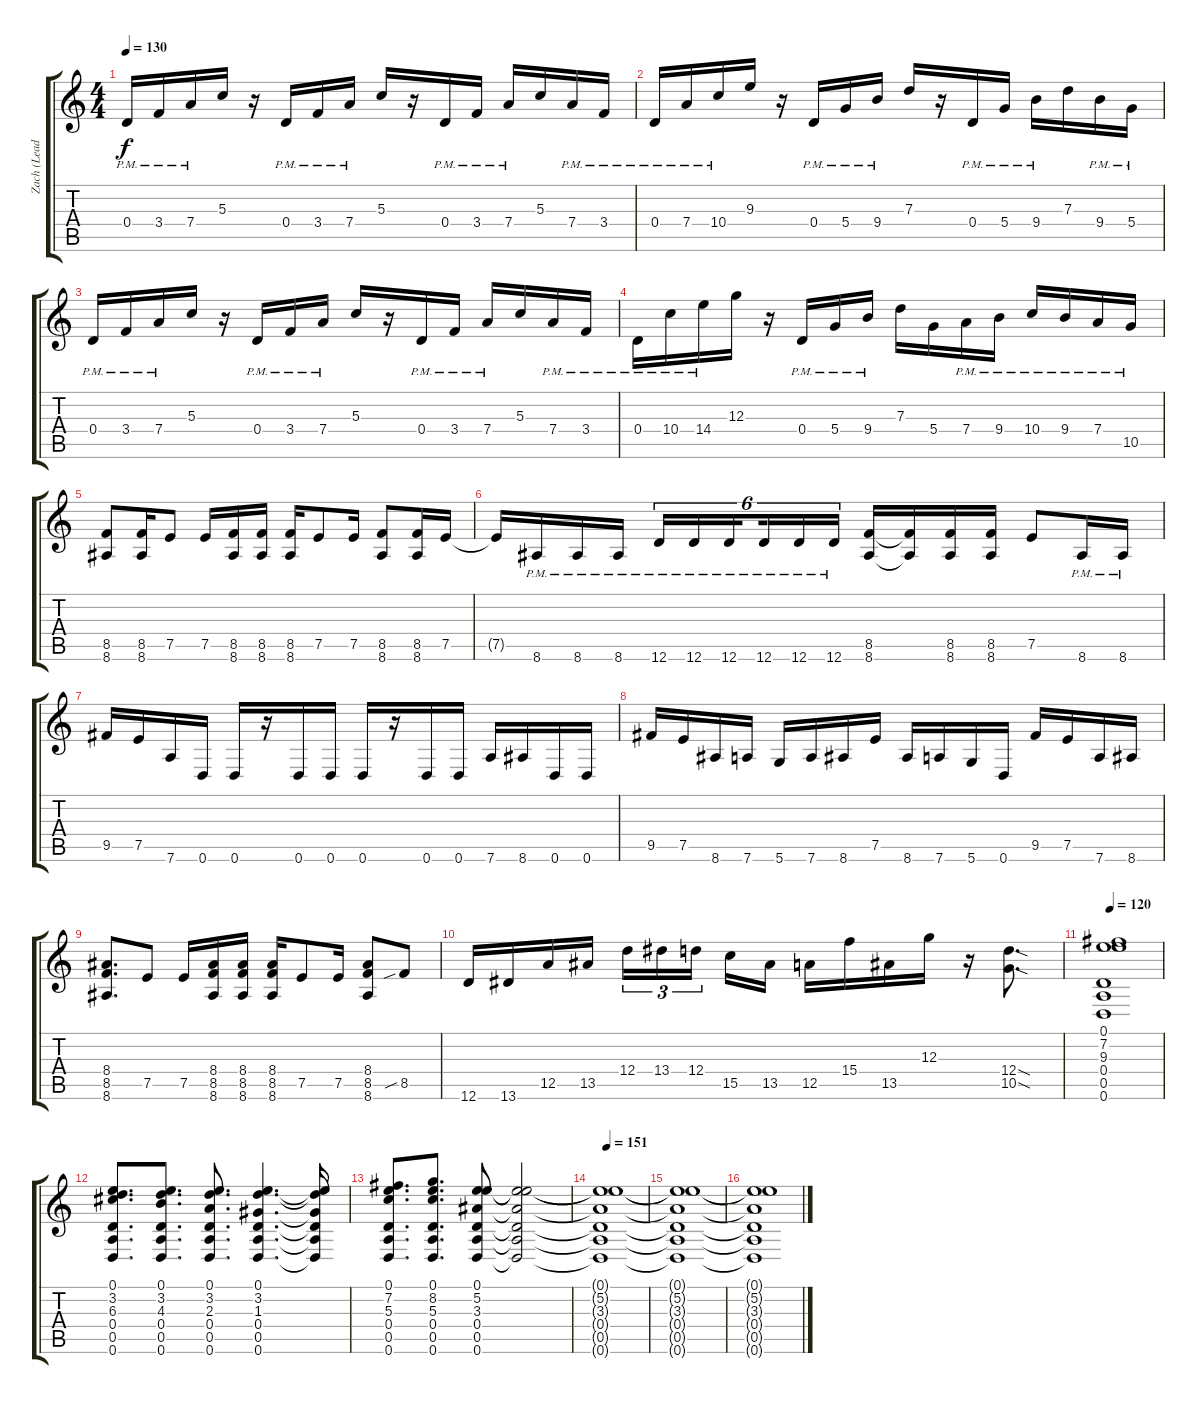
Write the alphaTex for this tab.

\track ("Zach (Lead)" "Zach (Lead") {instrument overdrivenguitar}
\staff {score tabs}
\tuning (E4 B3 G3 D3 A2 D2) {hide}
\ts (4 4)
\tempo 130
\clef g2
\ks c
0.4{pm}.16{dy f instrument overdrivenguitar} 3.4{pm}.16 7.4{pm}.16 5.3.16 r.16 0.4{pm}.16 3.4{pm}.16 7.4{pm}.16 5.3.16 r.16 0.4{pm}.16 3.4{pm}.16 7.4{pm}.16 5.3.16 7.4{pm}.16 3.4{pm}.16 |
0.4{pm}.16 7.4{pm}.16 10.4{pm}.16 9.3.16 r.16 0.4{pm}.16 5.4{pm}.16 9.4{pm}.16 7.3.16 r.16 0.4{pm}.16 5.4{pm}.16 9.4{pm}.16 7.3.16 9.4{pm}.16 5.4{pm}.16 |
0.4{pm}.16 3.4{pm}.16 7.4{pm}.16 5.3.16 r.16 0.4{pm}.16 3.4{pm}.16 7.4{pm}.16 5.3.16 r.16 0.4{pm}.16 3.4{pm}.16 7.4{pm}.16 5.3.16 7.4{pm}.16 3.4{pm}.16 |
0.4{pm}.16 10.4{pm}.16 14.4{pm}.16 12.3.16 r.16 0.4{pm}.16 5.4{pm}.16 9.4{pm}.16 7.3.16 5.4.16 7.4{pm}.16 9.4{pm}.16 10.4{pm}.16 9.4{pm}.16 7.4{pm}.16 10.5{pm}.16 |
(8.5 8.6).8 (8.5 8.6).16 7.5.8 7.5.16 (8.5 8.6).16 (8.5 8.6).16 (8.5 8.6).16 7.5.8 7.5.16 (8.5 8.6).8 (8.5 8.6).16 7.5.16 |
7.5{t}.16 8.6{pm}.16 8.6{pm}.16 8.6{pm}.16 12.6{pm}.16{tu (6 4)} 12.6{pm}.16{tu (6 4)} 12.6{pm}.16{tu (6 4) beam splitsecondary} 12.6{pm}.16{tu (6 4)} 12.6{pm}.16{tu (6 4)} 12.6{pm}.16{tu (6 4)} (8.5 8.6).16 (8.5{t} 8.6{t}).16 (8.5 8.6).16 (8.5 8.6).16 7.5.8 8.6{pm}.16 8.6{pm}.16 |
9.5.16 7.5.16 7.6.16 0.6.16 0.6.16 r.16 0.6.16 0.6.16 0.6.16 r.16 0.6.16 0.6.16 7.6.16 8.6.16 0.6.16 0.6.16 |
9.5.16 7.5.16 8.6.16 7.6.16 5.6.16 7.6.16 8.6.16 7.5.16 8.6.16 7.6.16 5.6.16 0.6.16 9.5.16 7.5.16 7.6.16 8.6.16 |
(8.4 8.5 8.6).8{d} 7.5.8 7.5.16 (8.4 8.5 8.6).16 (8.4 8.5 8.6).16 (8.4 8.5 8.6).16 7.5.8 7.5.16 (8.4 8.5 8.6).8 8.5{sib}.8 |
12.6.16 13.6.16 12.5.16 13.5.16 12.4.16{tu (3 2)} 13.4.16{tu (3 2)} 12.4.16{tu (3 2) beam splitsecondary} 15.5.16 13.5.16 12.5.16 15.4.16 13.5.16 12.3.16 r.16 (12.4{sod} 10.5{sod}).8{d} |
\tempo 120
(0.1 7.2 9.3 0.4 0.5 0.6).1 |
(0.1 3.2 6.3 0.4 0.5 0.6).8{d} (0.1 3.2 4.3 0.4 0.5 0.6).8{d} (0.1 3.2 2.3 0.4 0.5 0.6).8{d} (0.1 3.2 1.3 0.4 0.5 0.6).4{d} (0.1{t} 3.2{t} 1.3{t} 0.4{t} 0.5{t} 0.6{t}).16 |
(0.1 7.2 5.3 0.4 0.5 0.6).8{d} (0.1 8.2 5.3 0.4 0.5 0.6).8{d} (0.1 5.2 3.3 0.4 0.5 0.6).8 (0.1{t} 5.2{t} 3.3{t} 0.4{t} 0.5{t} 0.6{t}).2 |
\tempo 151
(0.1{t} 5.2{t} 3.3{t} 0.4{t} 0.5{t} 0.6{t}).1 |
(0.1{t} 5.2{t} 3.3{t} 0.4{t} 0.5{t} 0.6{t}).1 |
(0.1{t} 5.2{t} 3.3{t} 0.4{t} 0.5{t} 0.6{t}).1
